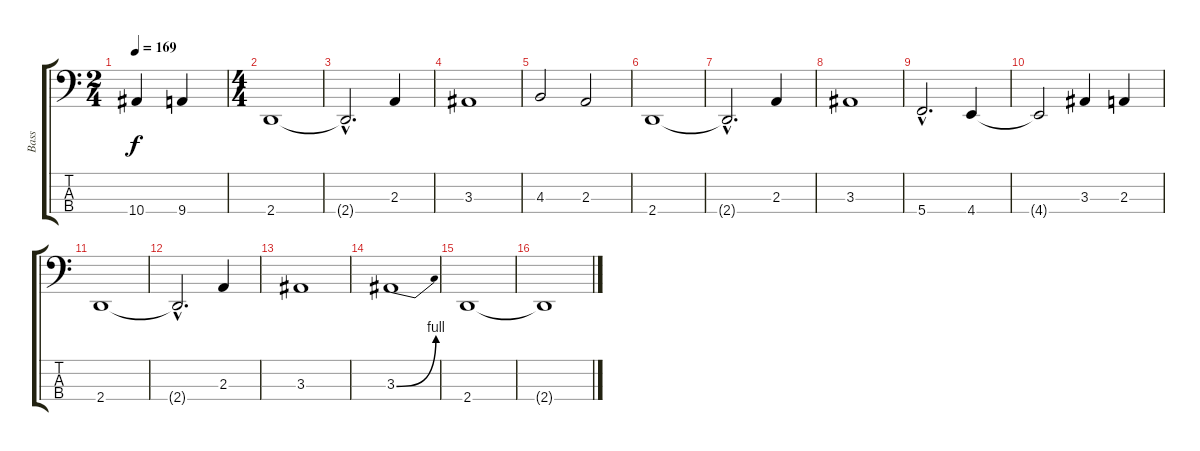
\track ("Bass" "Bass") {instrument electricbasspick}
\staff {score tabs}
\tuning (F2 C2 G1 C1) {hide}
\ts (2 4)
\tempo 169
\clef f4
\ks c
10.4.4{dy f} 9.4.4 |
\ts (4 4)
2.4.1{volume 16} |
2.4{hac t}.2{d} 2.3.4 |
3.3.1 |
4.3.2 2.3.2 |
2.4.1 |
2.4{hac t}.2{d} 2.3.4 |
3.3.1 |
5.4{hac}.2{d} 4.4.4 |
4.4{t}.2 3.3.4 2.3.4 |
2.4.1 |
2.4{hac t}.2{d} 2.3.4 |
3.3.1 |
3.3{be (bend 0 0 60 4)}.1 |
2.4.1 |
2.4{t}.1
